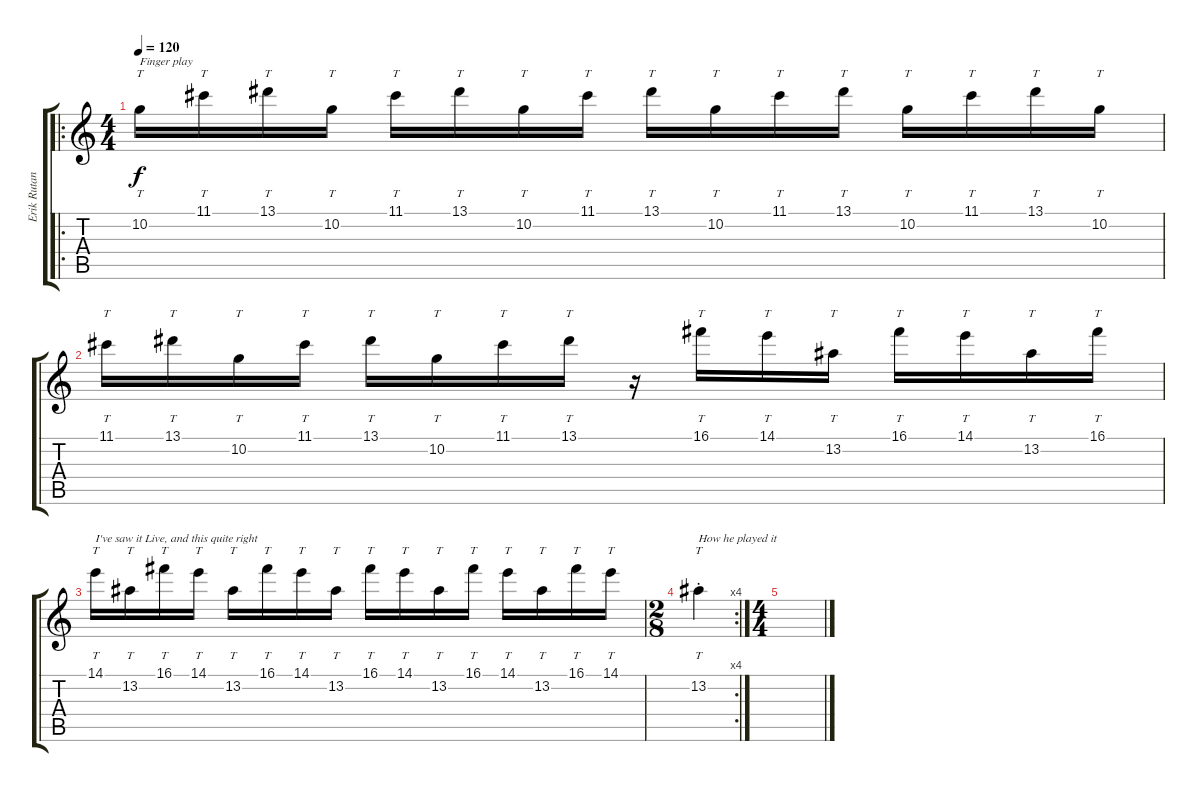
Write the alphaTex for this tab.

\track ("Erik Rutan" "Erik Rutan") {instrument distortionguitar}
\staff {score tabs}
\tuning (D4 A3 F3 C3 G2 D2) {hide}
\ro
\ts (4 4)
\tempo 120
\clef g2
\ks c
10.2.16{tt txt "Finger play" dy f instrument distortionguitar} 11.1.16{tt} 13.1.16{tt} 10.2.16{tt} 11.1.16{tt} 13.1.16{tt} 10.2.16{tt} 11.1.16{tt} 13.1.16{tt} 10.2.16{tt} 11.1.16{tt} 13.1.16{tt} 10.2.16{tt} 11.1.16{tt} 13.1.16{tt} 10.2.16{tt} |
11.1.16{tt} 13.1.16{tt} 10.2.16{tt} 11.1.16{tt} 13.1.16{tt} 10.2.16{tt} 11.1.16{tt} 13.1.16{tt} r.16 16.1.16{tt} 14.1.16{tt} 13.2.16{tt} 16.1.16{tt} 14.1.16{tt} 13.2.16{tt} 16.1.16{tt} |
14.1.16{tt txt "I've saw it Live, and this quite right"} 13.2.16{tt} 16.1.16{tt} 14.1.16{tt} 13.2.16{tt} 16.1.16{tt} 14.1.16{tt} 13.2.16{tt} 16.1.16{tt} 14.1.16{tt} 13.2.16{tt} 16.1.16{tt} 14.1.16{tt} 13.2.16{tt} 16.1.16{tt} 14.1.16{tt} |
\rc 4
\ts (2 8)
13.2{st}.4{tt txt "How he played it"} |
\ts (4 4)
